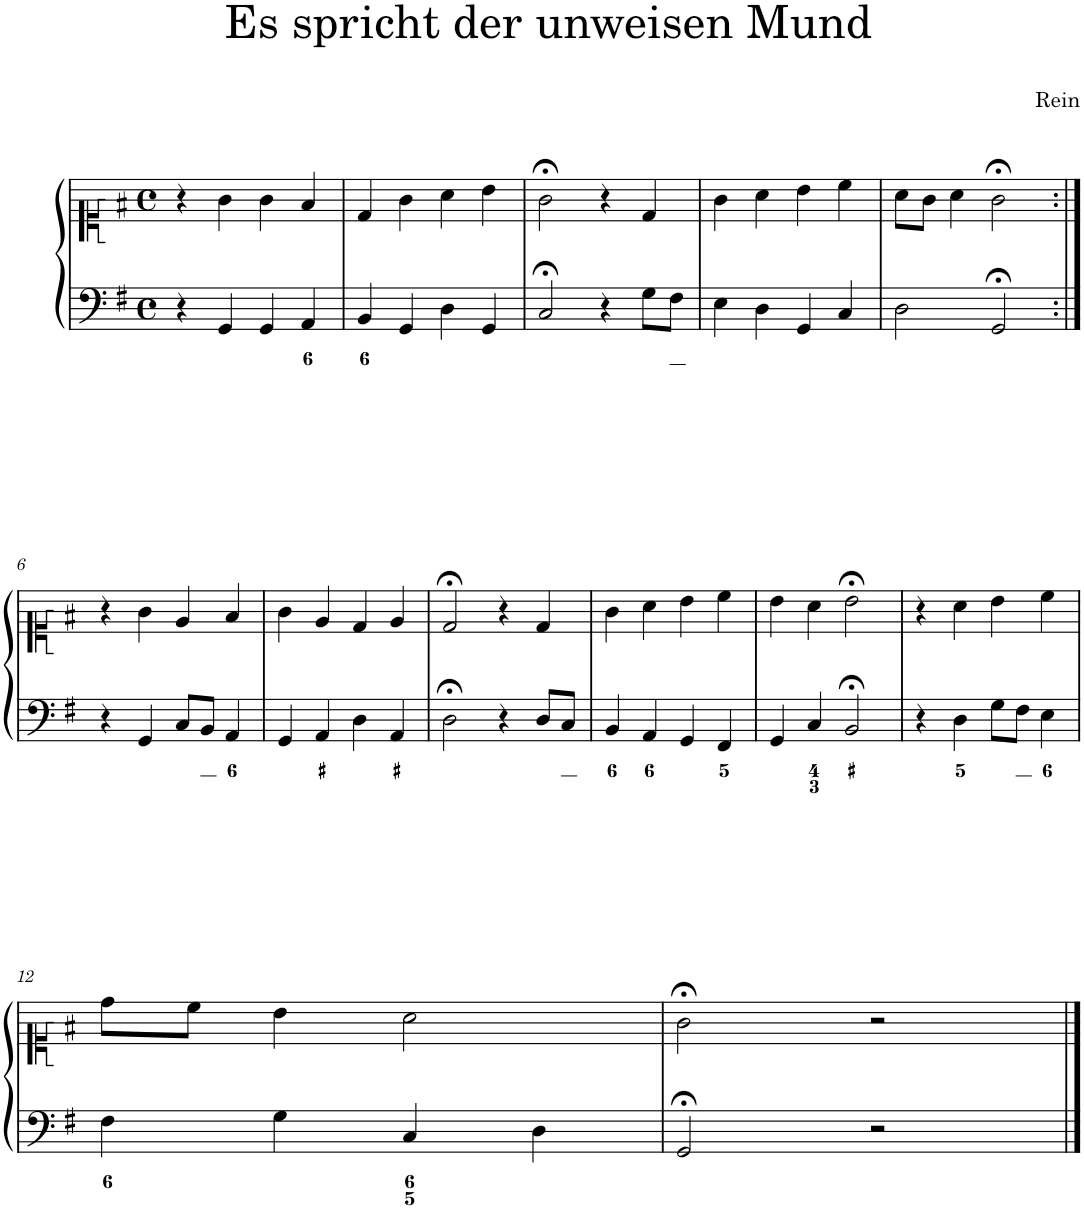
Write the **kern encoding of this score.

**kern	**kern
*part1	*part1
*staff2	*staff1
*I"Piano	*
*I'Pno.	*
*clefF4	*clefC1
*k[f#]	*k[f#]
*M4/4	*M4/4
*met(c)	*met(c)
=1	=1
4r	4r
4GG/	4g\
4GG/	4g\
4AA/	4f#/
=2	=2
4BB/	4d/
4GG/	4g\
4D\	4a\
4GG/	4b\
=3	=3
2C;</	2g;<\
4r	4r
8G\L	4d/
8F#\J	.
=4	=4
4E\	4g\
4D\	4a\
4GG/	4b\
4C/	4cc\
=5	=5
2D\	8a\L
.	8g\J
.	4a\
2GG;</	2g;<\
!!LO:LB:g=z
=6:|!	=6:|!
4r	4r
4GG/	4g\
8C/L	4e/
8BB/J	.
4AA/	4f#/
=7	=7
4GG/	4g\
4AA/	4e/
4D\	4d/
4AA/	4e/
=8	=8
2D;<\	2d;</
4r	4r
8D/L	4d/
8C/J	.
=9	=9
4BB/	4g\
4AA/	4a\
4GG/	4b\
4FF#/	4cc\
=10	=10
4GG/	4b\
4C/	4a\
2BB;</	2b;<\
=11	=11
4r	4r
4D\	4a\
8G\L	4b\
8F#\J	.
4E\	4cc\
!!LO:LB:g=z
=12	=12
4F#\	8dd\L
.	8cc\J
4G\	4b\
4C/	2a\
4D\	.
=13	=13
2GG;</	2g;<\
2r	2r
==	==
*-	*-
